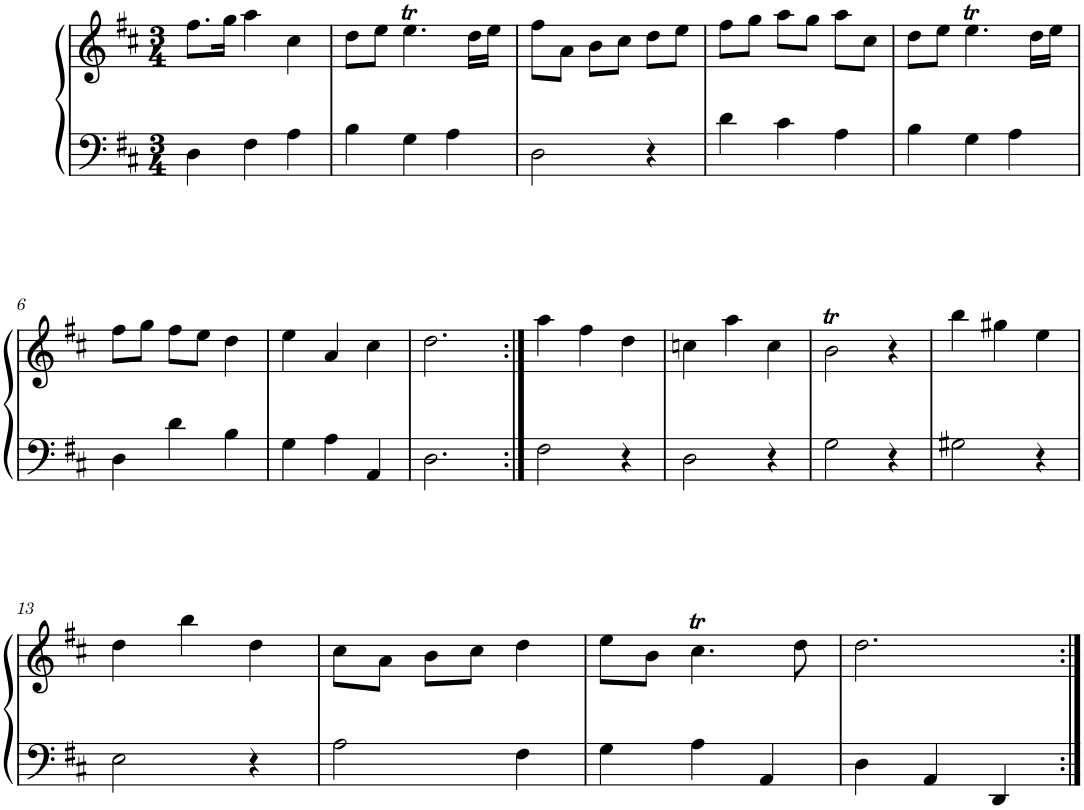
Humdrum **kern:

**kern	**kern
*part1	*part1
*staff2	*staff1
*I"Piano, Piano	*
*I'Pno.	*
*clefF4	*clefG2
*k[f#c#]	*k[f#c#]
*M3/4	*M3/4
=1	=1
4D\	8.ff#\L
.	16gg\Jk
4F#\	4aa\
4A\	4cc#\
=2	=2
4B\	8dd\L
.	8ee\J
4G\	4.eeT\
4A\	.
.	16dd\LL
.	16ee\JJ
=3	=3
2D\	8ff#\L
.	8a\J
.	8b\L
.	8cc#\J
4r	8dd\L
.	8ee\J
=4	=4
4d\	8ff#\L
.	8gg\J
4c#\	8aa\L
.	8gg\J
4A\	8aa\L
.	8cc#\J
=5	=5
4B\	8dd\L
.	8ee\J
4G\	4.eeT\
4A\	.
.	16dd\LL
.	16ee\JJ
!!LO:LB:g=z
=6	=6
4D\	8ff#\L
.	8gg\J
4d\	8ff#\L
.	8ee\J
4B\	4dd\
=7	=7
4G\	4ee\
4A\	4a/
4AA/	4cc#\
=8	=8
2.D\	2.dd\
=9:|!	=9:|!
2F#\	4aa\
.	4ff#\
4r	4dd\
=10	=10
2D\	4ccn\
.	4aa\
4r	4cc\
=11	=11
2G\	2bT\
4r	4r
=12	=12
2G#X\	4bb\
.	4gg#X\
4r	4ee\
!!LO:LB:g=z
=13	=13
2E\	4dd\
.	4bb\
4r	4dd\
=14	=14
2A\	8cc#\L
.	8a\J
.	8b\L
.	8cc#\J
4F#\	4dd\
=15	=15
4G\	8ee\L
.	8b\J
4A\	4.cc#t\
4AA/	.
.	8dd\
=16	=16
4D\	2.dd\
4AA/	.
4DD/	.
=:|!	=:|!
*-	*-
